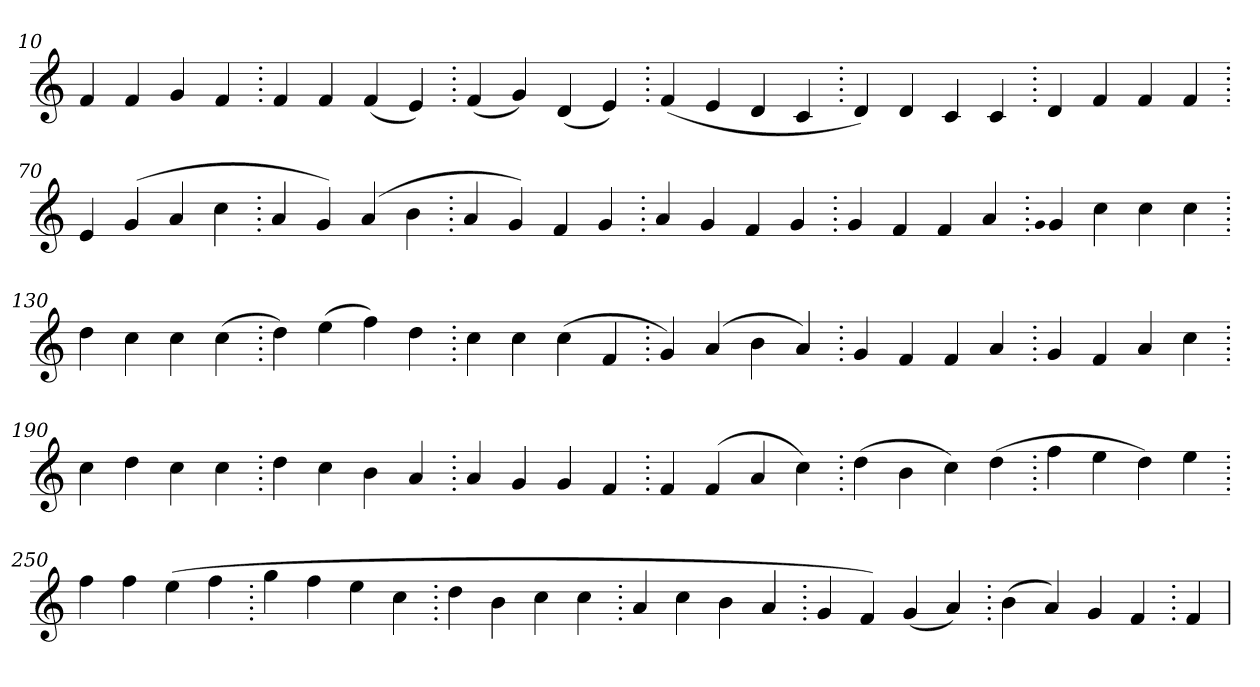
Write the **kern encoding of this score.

**kern
*part1
*staff1
*clefG2
=10.
4f
4f
4g
4f
=20.
4f
4f
(>4f
4e)
=30.
(>4f
4g)
(>4d
4e)
=40.
(>4f
4e
4d
4c
=50.
4d)
4d
4c
4c
=60.
4d
4f
4f
4f
=70.
4e
(>4g
4a
4cc
=80.
4a
4g)
(>4a
4b
=90.
4a
4g)
4f
4g
=100.
4a
4g
4f
4g
=110.
4g
4f
4f
4a
=120.
qqg
4g
4cc
4cc
4cc
=130.
4dd
4cc
4cc
(>4cc
=140.
4dd)
(>4ee
4ff)
4dd
=150.
4cc
4cc
(>4cc
4f
=160.
4g)
(>4a
4b
4a)
=170.
4g
4f
4f
4a
=180.
4g
4f
4a
4cc
=190.
4cc
4dd
4cc
4cc
=200.
4dd
4cc
4b
4a
=210.
4a
4g
4g
4f
=220.
4f
(>4f
4a
4cc)
=230.
(>4dd
4b
4cc)
(>4dd
=240.
4ff
4ee
4dd)
4ee
=250.
4ff
4ff
(>4ee
4ff
=260.
4gg
4ff
4ee
4cc
=270.
4dd
4b
4cc
4cc
=280.
4a
4cc
4b
4a
=290.
4g
4f)
(>4g
4a)
=300.
(>4b
4a)
4g
4f
=310.
4f
=
*-
